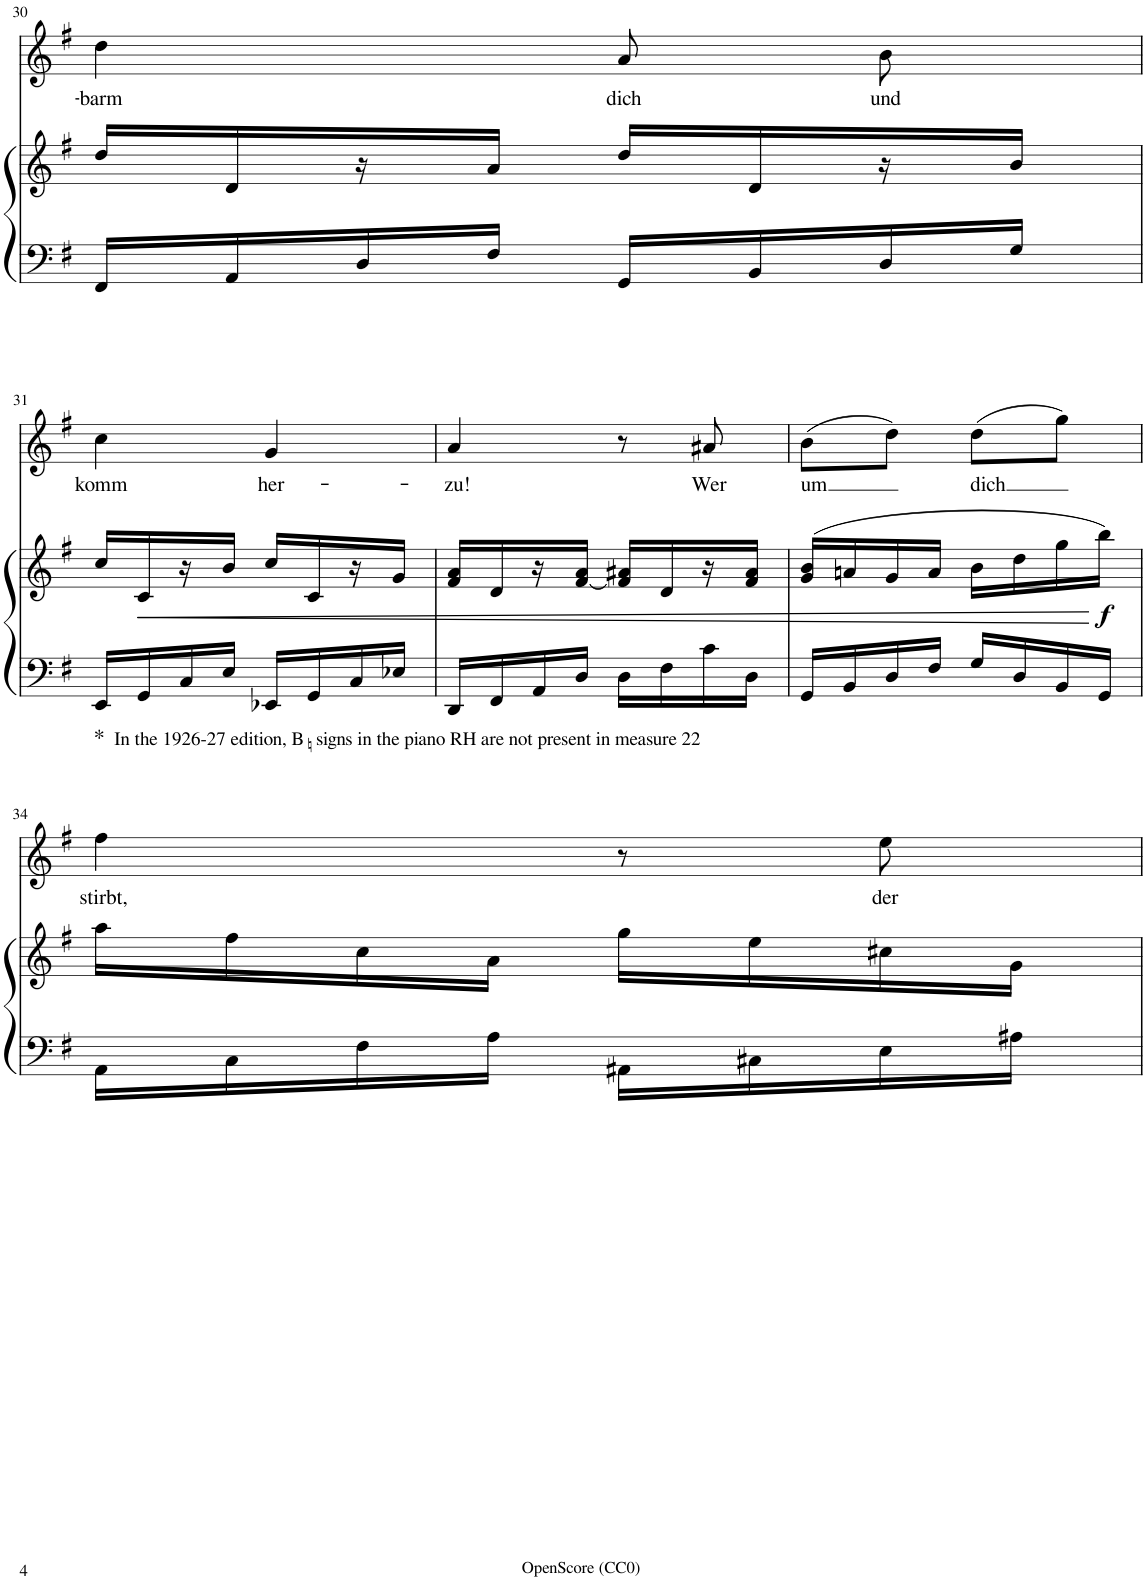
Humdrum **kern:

**kern	**kern	**dynam	**kern	**text
*part2	*part2	*part2	*part1	*part1
*staff3	*staff2	*staff2/3	*staff1	*staff1
*I"Pianoforte	*	*	*I"Singstimme Voice	*
*I'Pno	*	*	*	*
!!LO:PB:g=z
*clefF4	*clefG2	*	*clefG2	*
*k[f#]	*k[f#]	*	*k[f#]	*
*M2/4	*M2/4	*	*M2/4	*
=30	=30	=30	=30	=30
!	!	!	!	!LO:LY:b
16FF#/LL	16dd/LL	.	4dd\	-barm
16AA/	16d/	.	.	.
16D/	16r	.	.	.
16F#/JJ	16a/JJ	.	.	.
!	!	!	!	!LO:LY:b
16GG/LL	16dd/LL	.	8a/	dich
16BB/	16d/	.	.	.
!	!	!	!	!LO:LY:b
16D/	16r	.	8b\	und
16G/JJ	16b/JJ	.	.	.
!!LO:LB:g=z
=31	=31	=31	=31	=31
!LO:TX:b:t=*	!	!	!	!
!LO:TX:b:t=In the 1926-27 edition, B	!	!	!	!
!LO:TX:b:t=signs in the piano RH are not present in measure 22	!	!	!	!
!	!	!	!	!LO:LY:b
16EE/LL	16cc/LL	.	4cc\	komm
!	!	!LO:HP:b	!	!
16GG/	16c/	<	.	.
16C/	16r	.	.	.
16E/JJ	16b/JJ	.	.	.
!	!	!	!	!LO:LY:b
16EE-X/LL	16cc/LL	.	4g/	her-
16GG/	16c/	.	.	.
16C/	16r	.	.	.
16E-X/JJ	16g/JJ	.	.	.
=32	=32	=32	=32	=32
!	!	!	!	!LO:LY:b
16DD/LL	16f#/ 16a/LL	.	4a/	-zu!
16FF#/	16d/	.	.	.
16AA/	16r	.	.	.
16D/JJ	[16f#/ 16a/JJ	.	.	.
16D\LL	16f#/] 16a#X/LL	.	8r	.
16F#\	16d/	.	.	.
!	!	!	!	!LO:LY:b
16c\	16r	.	8a#X/	Wer
16D\JJ	16f#/ 16a#/JJ	.	.	.
=33	=33	=33	=33	=33
!	!	!	!	!LO:LY:b
16GG/LL	(16g/ 16b/LL	.	(8b\L	um
16BB/	16an/	.	.	.
16D/	16g/	.	8dd\J)	.
16F#/JJ	16a/JJ	.	.	.
!	!	!	!	!LO:LY:b
16G/LL	16b\LL	.	(8dd\L	dich
16D/	16dd\	.	.	.
16BB/	16gg\	.	8gg\J)	.
!	!	!LO:DY:n=1:b	!	!
16GG/JJ	16bb\JJ)	[ f	.	.
!!LO:LB:g=z
=34	=34	=34	=34	=34
!	!	!	!	!LO:LY:b
16AA\LL	16aa\LL	.	4ff#\	stirbt,
16C\	16ff#\	.	.	.
16F#\	16cc\	.	.	.
16A\JJ	16a\JJ	.	.	.
16AA#X\LL	16gg\LL	.	8r	.
16C#X\	16ee\	.	.	.
!	!	!	!	!LO:LY:b
16E\	16cc#X\	.	8ee\	der
16A#X\JJ	16g\JJ	.	.	.
=	=	=	=	=
*-	*-	*-	*-	*-
